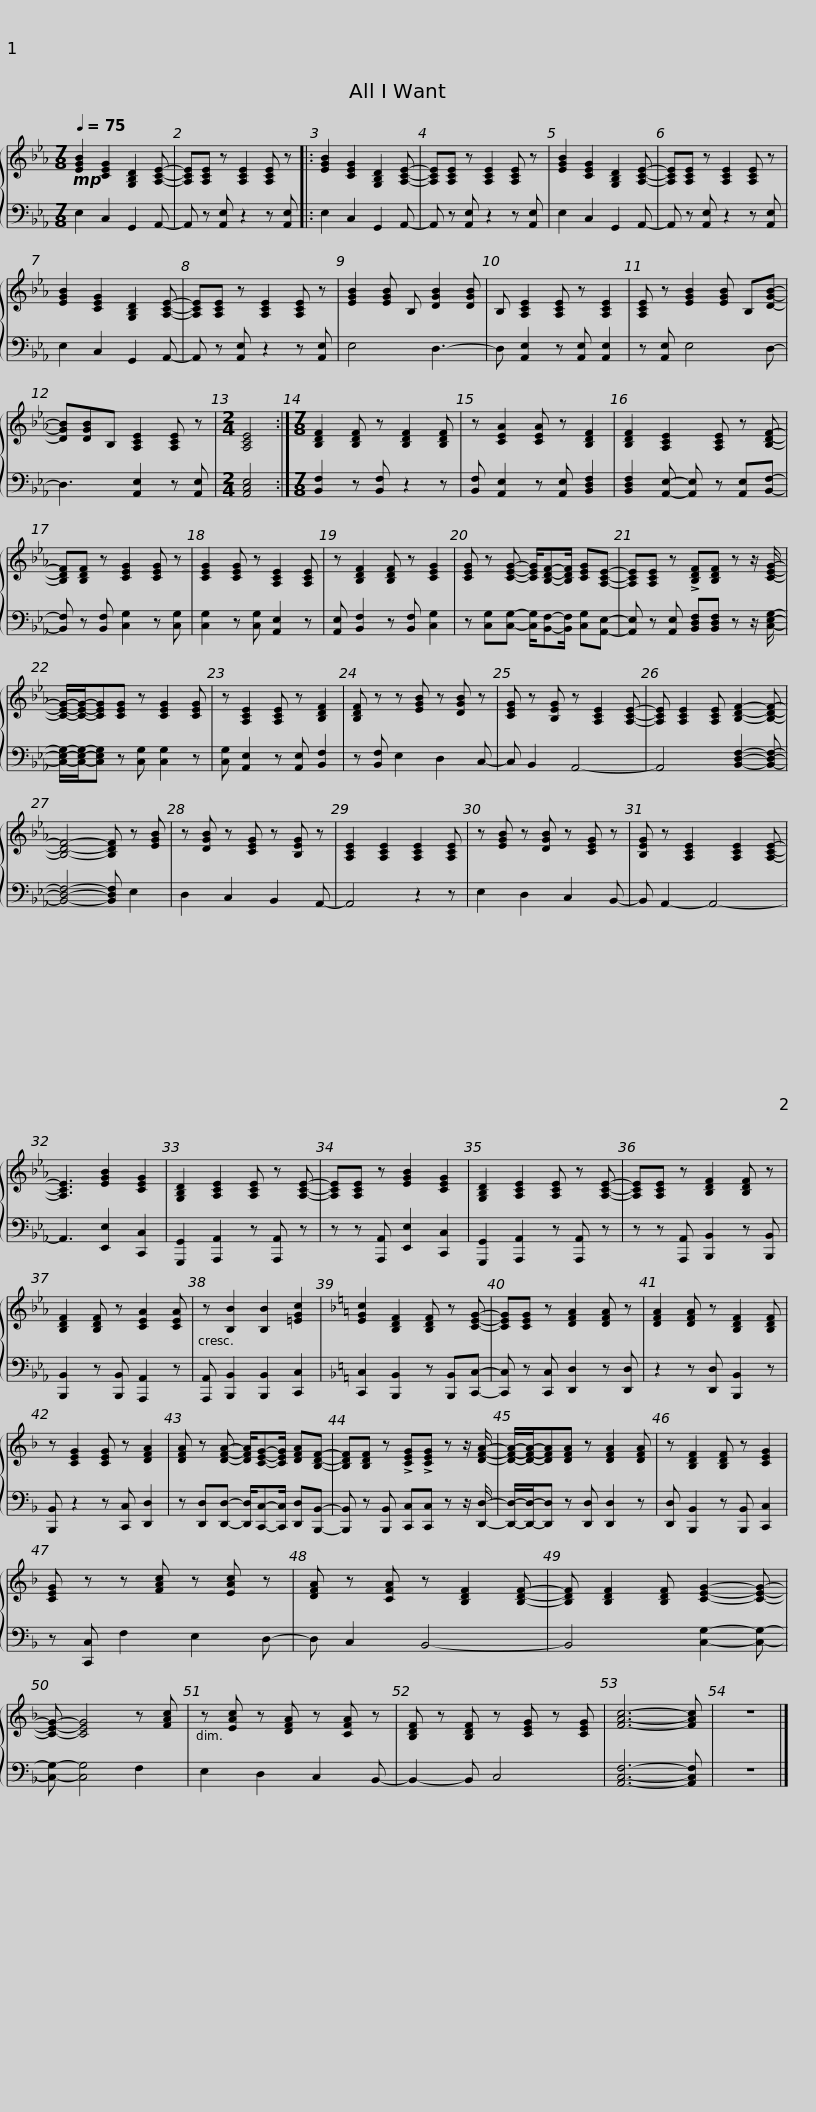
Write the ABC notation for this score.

X:1
%%score { 1 | 2 }
L:1/8
Q:1/4=75
M:7/8
I:linebreak $
K:Eb
V:1 treble
V:2 bass
V:1
!mp! [EGB]2 [CEG]2 [G,B,D]2 [A,CE]- | [A,CE][A,CE] z [A,CE]2 [A,CE] z |: [EGB]2 [CEG]2 [G,B,D]2 [A,CE]- | [A,CE][A,CE] z [A,CE]2 [A,CE] z | [EGB]2 [CEG]2 [G,B,D]2 [A,CE]- | %5
 [A,CE][A,CE] z [A,CE]2 [A,CE] z |$ [EGB]2 [CEG]2 [G,B,D]2 [A,CE]- | [A,CE][A,CE] z [A,CE]2 [A,CE] z | [EGB]2 [EGB] B, [DGB]2 [DGB] | B, [A,CE]2 [A,CE] z [A,CE]2 | %10
 [A,CE] z [EGB]2 [EGB] B,[DGB]- | [DGB][DGB]B, [A,CE]2 [A,CE] z |$[M:2/4] [A,CE]4 :|[M:7/8] [B,DF]2 [B,DF] z [B,DF]2 [B,DF] | z [CEA]2 [CEA] z [B,DF]2 | %15
 [B,DF]2 [A,CE]2 [A,CE] z [B,DF]- | [B,DF][B,DF] z [CEG]2 [CEG] z | [CEG]2 [CEG] z [A,CE]2 [A,CE] |$ z [B,DF]2 [B,DF] z [CEG]2 | [CEG] z [CEG]- [CEG]/[B,DF]-[B,DF]/ [CEG][A,CE]- | %20
 [A,CE][A,CE] z !>![B,DF][B,DF] z z/ [CEG]/- | [CEG]/-[CEG]/-[CEG][CEG] z [CEG]2 [CEG] | z [A,CE]2 [A,CE] z [B,DF]2 |$ [B,DF] z z [EGB] z [DGB] z | [CEG] z [B,EG] z [A,CE]2 [A,CE]- | %25
 [A,CE] [A,CE]2 [A,CE] [B,DF]2- [B,DF]- | [B,DF]4- [B,DF] z [EGB] | z [DGB] z [CEG] z [B,EG] z |$ [A,CE]2 [A,CE]2 [A,CE]2 [A,CE] | z [EGB] z [DGB] z [CEG] z | %30
 [B,EG] z [A,CE]2 [A,CE]2 [A,CE]- | [A,CE]3 [EGB]2 [CEG]2 | [G,B,D]2 [A,CE]2 [A,CE] z [A,CE]- | [A,CE][A,CE] z [EGB]2 [CEG]2 |$ [G,B,D]2 [A,CE]2 [A,CE] z [A,CE]- | %35
 [A,CE][A,CE] z [B,DF]2 [B,DF] z | [B,DF]2 [B,DF] z [CEA]2 [CEA] | z [B,B]2 [B,B]2 [=EGc]2 |[K:F] [EGc]2 [B,DF]2 [B,DF] z [CEG]- |$ [CEG][CEG] z [DFA]2 [DFA] z | %40
 [DFA]2 [DFA] z [B,DF]2 [B,DF] | z [CEG]2 [CEG] z [DFA]2 | [DFA] z [DFA]- [DFA]/[CEG]-[CEG]/ [DFA][B,DF]- | [B,DF][B,DF] z !>![CEG]!>![CEG] z z/ [DFA]/- |$ [DFA]/-[DFA]/-[DFA][DFA] z [DFA]2 [DFA] | %45
 z [B,DF]2 [B,DF] z [CEG]2 | [CEG] z z [FAc] z [EAc] z | [DFA] z [CFA] z [B,DF]2 [B,DF]- | [B,DF] [B,DF]2 [B,DF] [CEG]2- [CEG]- |$ [CEG]- [CEG]4 z [FAc] | %50
 z [EAc] z [DFA] z [CFA] z | [B,DF] z [B,DF] z [CEG] z [CEG] | [FAc]6- [FAc] | z7 |] %54
V:2
 E,2 C,2 G,,2 A,,- | A,, z [A,,E,] z2 z [A,,E,] |: E,2 C,2 G,,2 A,,- | A,, z [A,,E,] z2 z [A,,E,] | E,2 C,2 G,,2 A,,- | %5
 A,, z [A,,E,] z2 z [A,,E,] |$ E,2 C,2 G,,2 A,,- | A,, z [A,,E,] z2 z [A,,E,] | E,4 D,3- | D, [A,,E,]2 z [A,,E,] [A,,E,]2 | %10
 z [A,,E,] E,4 D,- | D,3 [A,,E,]2 z [A,,E,] |$[M:2/4] [A,,C,E,]4 :|[M:7/8] [B,,F,]2 z [B,,F,] z2 z | [B,,F,] [A,,E,]2 z [A,,E,] [B,,D,F,]2 | %15
 [B,,D,F,]2 [A,,E,]- [A,,E,] z [A,,E,][B,,F,]- | [B,,F,] z [B,,F,] [C,G,]2 z [C,G,] | [C,G,]2 z [C,G,] [A,,E,]2 z |$ [A,,E,] [B,,F,]2 z [B,,F,] [C,G,]2 | z [C,G,][C,G,]- [C,G,]/[B,,F,]-[B,,F,]/ [C,G,][A,,E,]- | %20
 [A,,E,] z [A,,E,] [B,,D,F,][B,,D,F,] z z/ [C,E,G,]/- | [C,E,G,]/-[C,E,G,]/-[C,E,G,] z [C,G,] [C,G,]2 z | [C,G,] [A,,E,]2 z [A,,E,] [B,,F,]2 |$ z [B,,F,] E,2 D,2 C,- | C, B,,2 A,,4- | %25
 A,,4 [B,,D,F,]2- [B,,D,F,]- | [B,,D,F,]4- [B,,D,F,] E,2 | D,2 C,2 B,,2 A,,- |$ A,,4 z2 z | E,2 D,2 C,2 B,,- | %30
 B,, A,,2- A,,4- | A,,3 [E,,E,]2 [C,,C,]2 | [G,,,G,,]2 [A,,,A,,]2 z [A,,,A,,] z | z z [A,,,A,,] [E,,E,]2 [C,,C,]2 |$ [G,,,G,,]2 [A,,,A,,]2 z [A,,,A,,] z | %35
 z z [A,,,A,,] [B,,,B,,]2 z [B,,,B,,] | [B,,,B,,]2 z [B,,,B,,] [A,,,A,,]2 z | [A,,,A,,] [B,,,B,,]2 [B,,,B,,]2 [C,,C,]2 |[K:F] [C,,C,]2 [B,,,B,,]2 z [B,,,B,,][C,,C,]- |$ [C,,C,] z [C,,C,] [D,,D,]2 z [D,,D,] | %40
 z2 z [D,,D,] [B,,,B,,]2 z | [B,,,B,,] z2 z [C,,C,] [D,,D,]2 | z [D,,D,][D,,D,]- [D,,D,]/[C,,C,]-[C,,C,]/ [D,,D,][B,,,B,,]- | [B,,,B,,] z [B,,,B,,] [C,,C,][C,,C,] z z/ [D,,D,]/- |$ [D,,D,]/-[D,,D,]/-[D,,D,] z [D,,D,] [D,,D,]2 z | %45
 [D,,D,] [B,,,B,,]2 z [B,,,B,,] [C,,C,]2 | z [C,,C,] F,2 E,2 D,- | D, C,2 B,,4- | B,,4 [C,G,]2- [C,G,]- |$ [C,G,]- [C,G,]4 F,2 | %50
 E,2 D,2 C,2 B,,- | B,,2- B,, C,4 | [A,,C,F,]6- [A,,C,F,] | z7 |] %54
